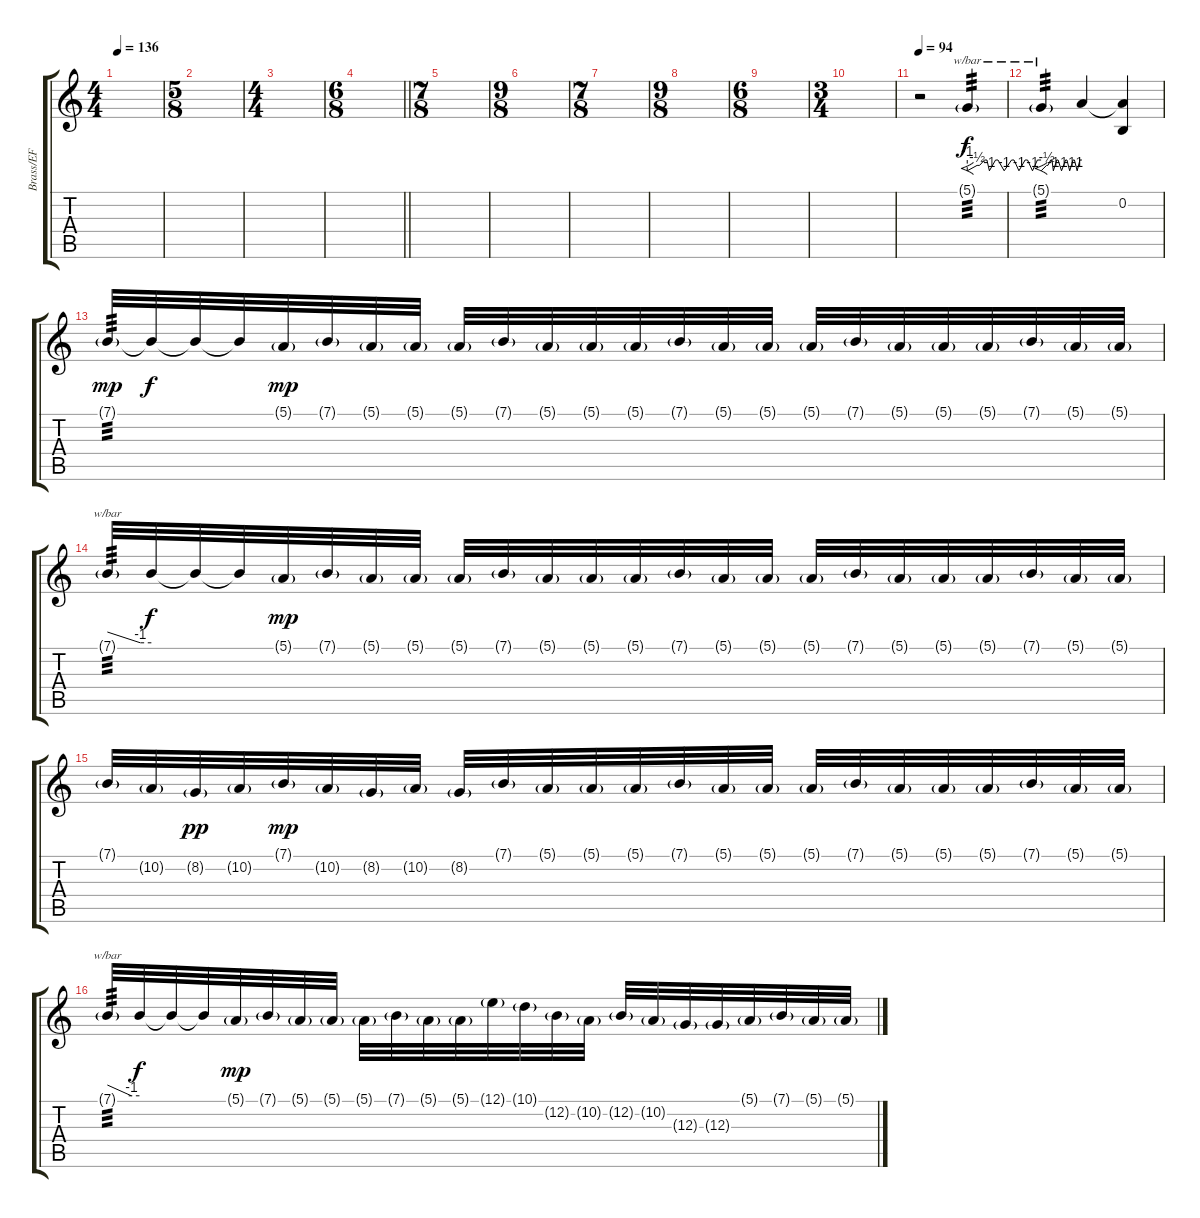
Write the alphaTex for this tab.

\track ("Brass/EF" "Brass/EF") {instrument synthvoice}
\staff {score tabs}
\tuning (E4 B3 G3 D3 A2 E2) {hide}
\ts (4 4)
\tempo 136
\clef g2
\ks c
|
\ts (5 8)
|
\ts (4 4)
|
\ts (6 8)
\barLineRight lightlight
|
\ts (7 8)
|
\ts (9 8)
|
\ts (7 8)
|
\ts (9 8)
|
\ts (6 8)
|
\ts (3 4)
|
\tempo 94
r.2 5.1{g}.4{f tbe (custom default 0 -4 8 -2 10 -2 14 0 16 0 18 -4 23 0 25 0 30 -4 36 0 38 0 42 -4 47 0 49 0 53 -4 57 0 60 0) tp 3} |
5.1{g}.4{f tbe (custom default 0 -4 8 -2 10 -2 14 0 16 0 18 -4 23 0 25 0 30 -4 36 0 38 0 42 -4 47 0 49 0 53 -4 57 0 60 0) tp 3} 5.1{t}.4{dy f} (5.1{t} 0.2).4 |
7.1{g}.32{tp 3 dy mp} 7.1{t}.32{dy f} 7.1{t}.32 7.1{t}.32 5.1{g}.32{dy mp} 7.1{g}.32 5.1{g}.32 5.1{g}.32 5.1{g}.32 7.1{g}.32 5.1{g}.32 5.1{g}.32 5.1{g}.32 7.1{g}.32 5.1{g}.32 5.1{g}.32 5.1{g}.32 7.1{g}.32 5.1{g}.32 5.1{g}.32 5.1{g}.32 7.1{g}.32 5.1{g}.32 5.1{g}.32 |
7.1{g}.32{tbe (custom default 0 0 45 -4 60 -4) tp 3} 7.1{t}.32{dy f} 7.1{t}.32 7.1{t}.32 5.1{g}.32{dy mp} 7.1{g}.32 5.1{g}.32 5.1{g}.32 5.1{g}.32 7.1{g}.32 5.1{g}.32 5.1{g}.32 5.1{g}.32 7.1{g}.32 5.1{g}.32 5.1{g}.32 5.1{g}.32 7.1{g}.32 5.1{g}.32 5.1{g}.32 5.1{g}.32 7.1{g}.32 5.1{g}.32 5.1{g}.32 |
7.1{g}.32 10.2{g}.32 8.2{g}.32{dy pp} 10.2{g}.32 7.1{g}.32{dy mp} 10.2{g}.32 8.2{g}.32 10.2{g}.32 8.2{g}.32 7.1{g}.32 5.1{g}.32 5.1{g}.32 5.1{g}.32 7.1{g}.32 5.1{g}.32 5.1{g}.32 5.1{g}.32 7.1{g}.32 5.1{g}.32 5.1{g}.32 5.1{g}.32 7.1{g}.32 5.1{g}.32 5.1{g}.32 |
7.1{g}.32{tbe (custom default 0 0 45 -4 60 -4) tp 3} 7.1{t}.32{dy f} 7.1{t}.32 7.1{t}.32 5.1{g}.32{dy mp} 7.1{g}.32 5.1{g}.32 5.1{g}.32 5.1{g}.32 7.1{g}.32 5.1{g}.32 5.1{g}.32 12.1{g}.32 10.1{g}.32 12.2{g}.32 10.2{g}.32 12.2{g}.32 10.2{g}.32 12.3{g}.32 12.3{g}.32 5.1{g}.32 7.1{g}.32 5.1{g}.32 5.1{g}.32
